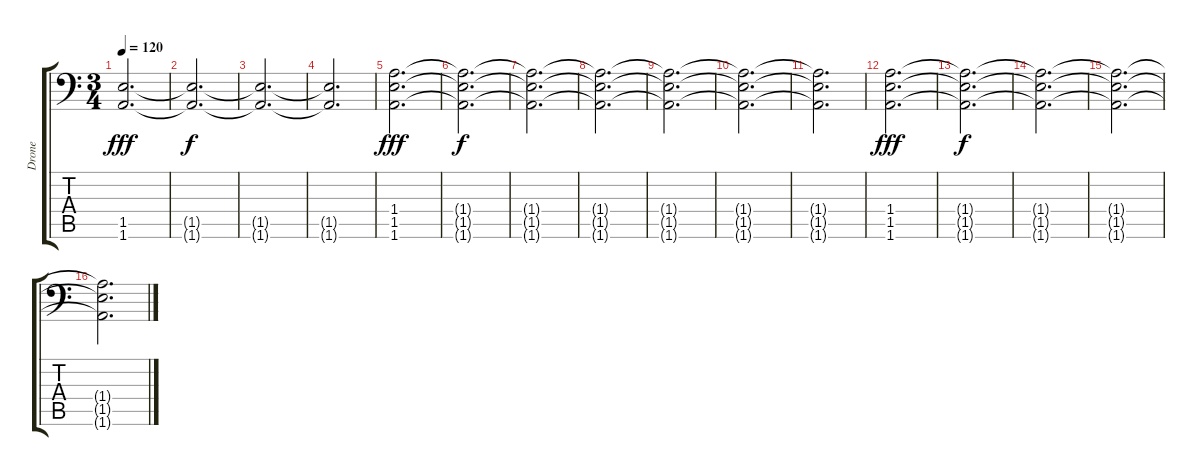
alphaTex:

\track ("Drone" "Drone") {instrument distortionguitar}
\staff {score tabs}
\tuning (Bb3 F3 Db3 Ab2 Eb2 Ab1) {hide}
\ts (3 4)
\tempo 120
\clef f4
\ks c
(1.5 1.6).2{d dy fff} |
(1.5{t} 1.6{t}).2{d dy f} |
(1.5{t} 1.6{t}).2{d} |
(1.5{t} 1.6{t}).2{d} |
(1.4 1.5 1.6).2{d dy fff} |
(1.4{t} 1.5{t} 1.6{t}).2{d dy f} |
(1.4{t} 1.5{t} 1.6{t}).2{d} |
(1.4{t} 1.5{t} 1.6{t}).2{d} |
(1.4{t} 1.5{t} 1.6{t}).2{d} |
(1.4{t} 1.5{t} 1.6{t}).2{d} |
(1.4{t} 1.5{t} 1.6{t}).2{d} |
(1.4 1.5 1.6).2{d dy fff} |
(1.4{t} 1.5{t} 1.6{t}).2{d dy f} |
(1.4{t} 1.5{t} 1.6{t}).2{d} |
(1.4{t} 1.5{t} 1.6{t}).2{d} |
(1.4{t} 1.5{t} 1.6{t}).2{d}
